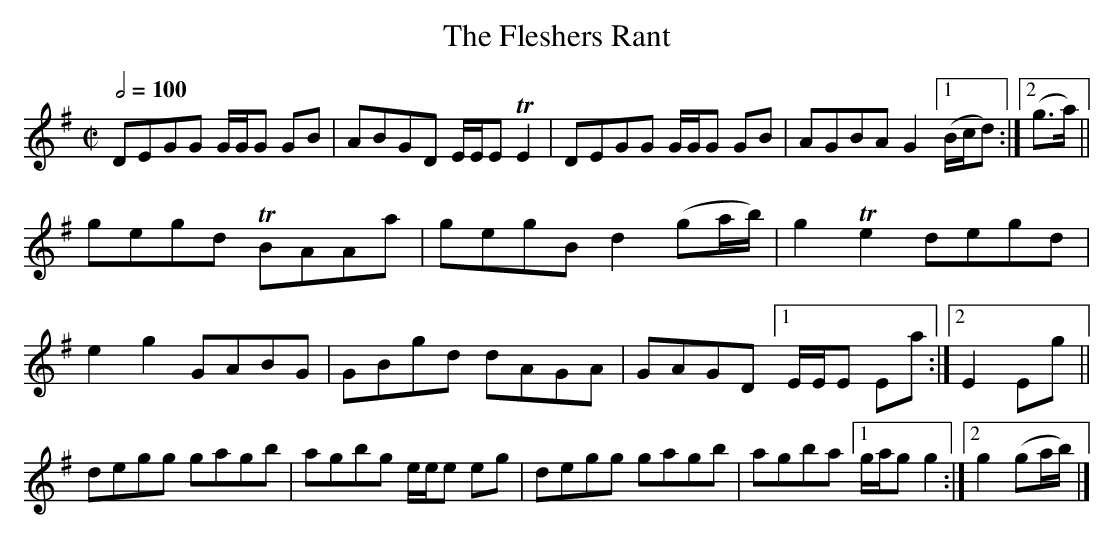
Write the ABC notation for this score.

X:1
T:The Fleshers Rant
M:C|
L:1/8
Q:1/2=100
K:G
DEGG G/G/G GB|ABGD E/E/E TE2     |\
DEGG G/G/G GB|AGBA G2 [1 (B/c/d):|\
                      [2 (g>a)  ||
gegd TBAAa|gegB d2 (ga/b/)|g2Te2   degd     |
e2g2  GABG|GBgd dAGA      |GAGD [1 E/E/E Ea:|\
                                [2 E2    Eg||
degg gagb|agbg    e/e/e eg     |\
degg gagb|agba [1 g/a/g g2    :|\
               [2 g2   (ga/b/)|]
